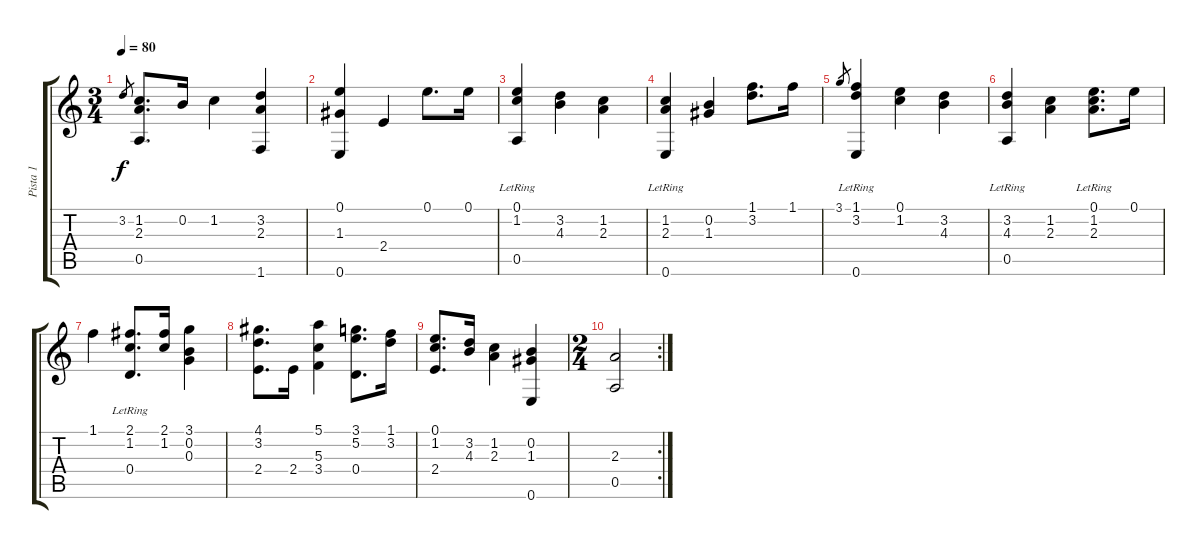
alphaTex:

\track ("Pista 1" "Pista 1") {instrument acousticguitarsteel}
\staff {score tabs}
\tuning (E4 B3 G3 D3 A2 E2) {hide}
\ts (3 4)
\tempo 80
\clef g2
\ks c
3.2.8{gr dy f} (1.2 2.3 0.5).8{d} 0.2.16 1.2.4 (3.2 2.3 1.6).4 |
(0.1 1.3 0.6).4 2.4.4 0.1.8{d} 0.1.16 |
(0.1 1.2 0.5{lr}).4 (3.2 4.3).4 (1.2 2.3).4 |
(1.2 2.3 0.6{lr}).4 (0.2 1.3).4 (1.1 3.2).8{d} 1.1.16 |
3.1.8{gr} (1.1 3.2 0.6{lr}).4 (0.1 1.2).4 (3.2 4.3).4 |
(3.2 4.3 0.5{lr}).4 (1.2 2.3).4 (0.1 1.2{lr} 2.3{lr}).8{d} 0.1.16 |
1.1.4 (2.1 1.2 0.4{lr}).8{d} (2.1 1.2).16 (3.1 0.2 0.3).4 |
(4.1 3.2 2.4).8{d} 2.4.16 (5.1 5.3 3.4).4 (3.1 5.2 0.4).8{d} (1.1 3.2).16 |
(0.1 1.2 2.4).8{d} (3.2 4.3).16 (1.2 2.3).4 (0.2 1.3 0.6).4 |
\rc 2
\ts (2 4)
(2.3 0.5).2
